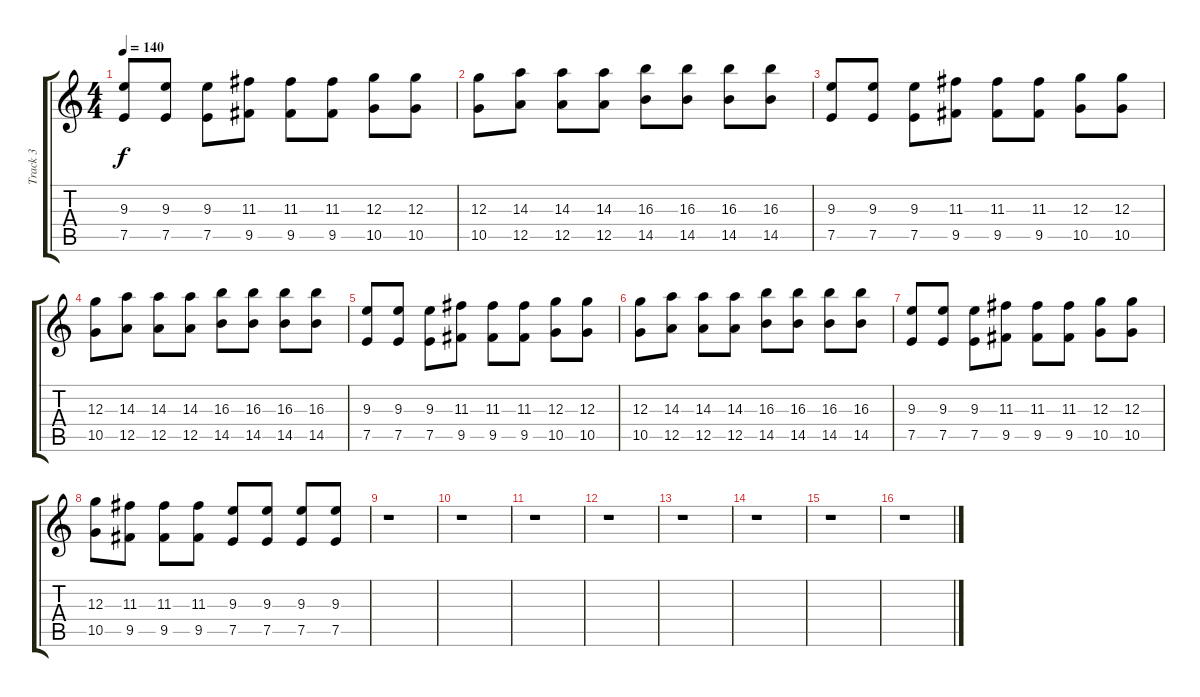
\track ("Track 3" "Track 3") {instrument distortionguitar}
\staff {score tabs}
\tuning (E4 B3 G3 D3 A2 E2) {hide}
\ts (4 4)
\tempo 140
\clef g2
\ks c
(9.3 7.5).8{dy f} (9.3 7.5).8 (9.3 7.5).8 (11.3 9.5).8 (11.3 9.5).8 (11.3 9.5).8 (12.3 10.5).8 (12.3 10.5).8 |
(12.3 10.5).8 (14.3 12.5).8 (14.3 12.5).8 (14.3 12.5).8 (16.3 14.5).8 (16.3 14.5).8 (16.3 14.5).8 (16.3 14.5).8 |
(9.3 7.5).8 (9.3 7.5).8 (9.3 7.5).8 (11.3 9.5).8 (11.3 9.5).8 (11.3 9.5).8 (12.3 10.5).8 (12.3 10.5).8 |
(12.3 10.5).8 (14.3 12.5).8 (14.3 12.5).8 (14.3 12.5).8 (16.3 14.5).8 (16.3 14.5).8 (16.3 14.5).8 (16.3 14.5).8 |
(9.3 7.5).8 (9.3 7.5).8 (9.3 7.5).8 (11.3 9.5).8 (11.3 9.5).8 (11.3 9.5).8 (12.3 10.5).8 (12.3 10.5).8 |
(12.3 10.5).8 (14.3 12.5).8 (14.3 12.5).8 (14.3 12.5).8 (16.3 14.5).8 (16.3 14.5).8 (16.3 14.5).8 (16.3 14.5).8 |
(9.3 7.5).8 (9.3 7.5).8 (9.3 7.5).8 (11.3 9.5).8 (11.3 9.5).8 (11.3 9.5).8 (12.3 10.5).8 (12.3 10.5).8 |
(12.3 10.5).8 (11.3 9.5).8 (11.3 9.5).8 (11.3 9.5).8 (9.3 7.5).8 (9.3 7.5).8 (9.3 7.5).8 (9.3 7.5).8 |
r.1 |
r.1 |
r.1 |
r.1 |
r.1 |
r.1 |
r.1 |
r.1
